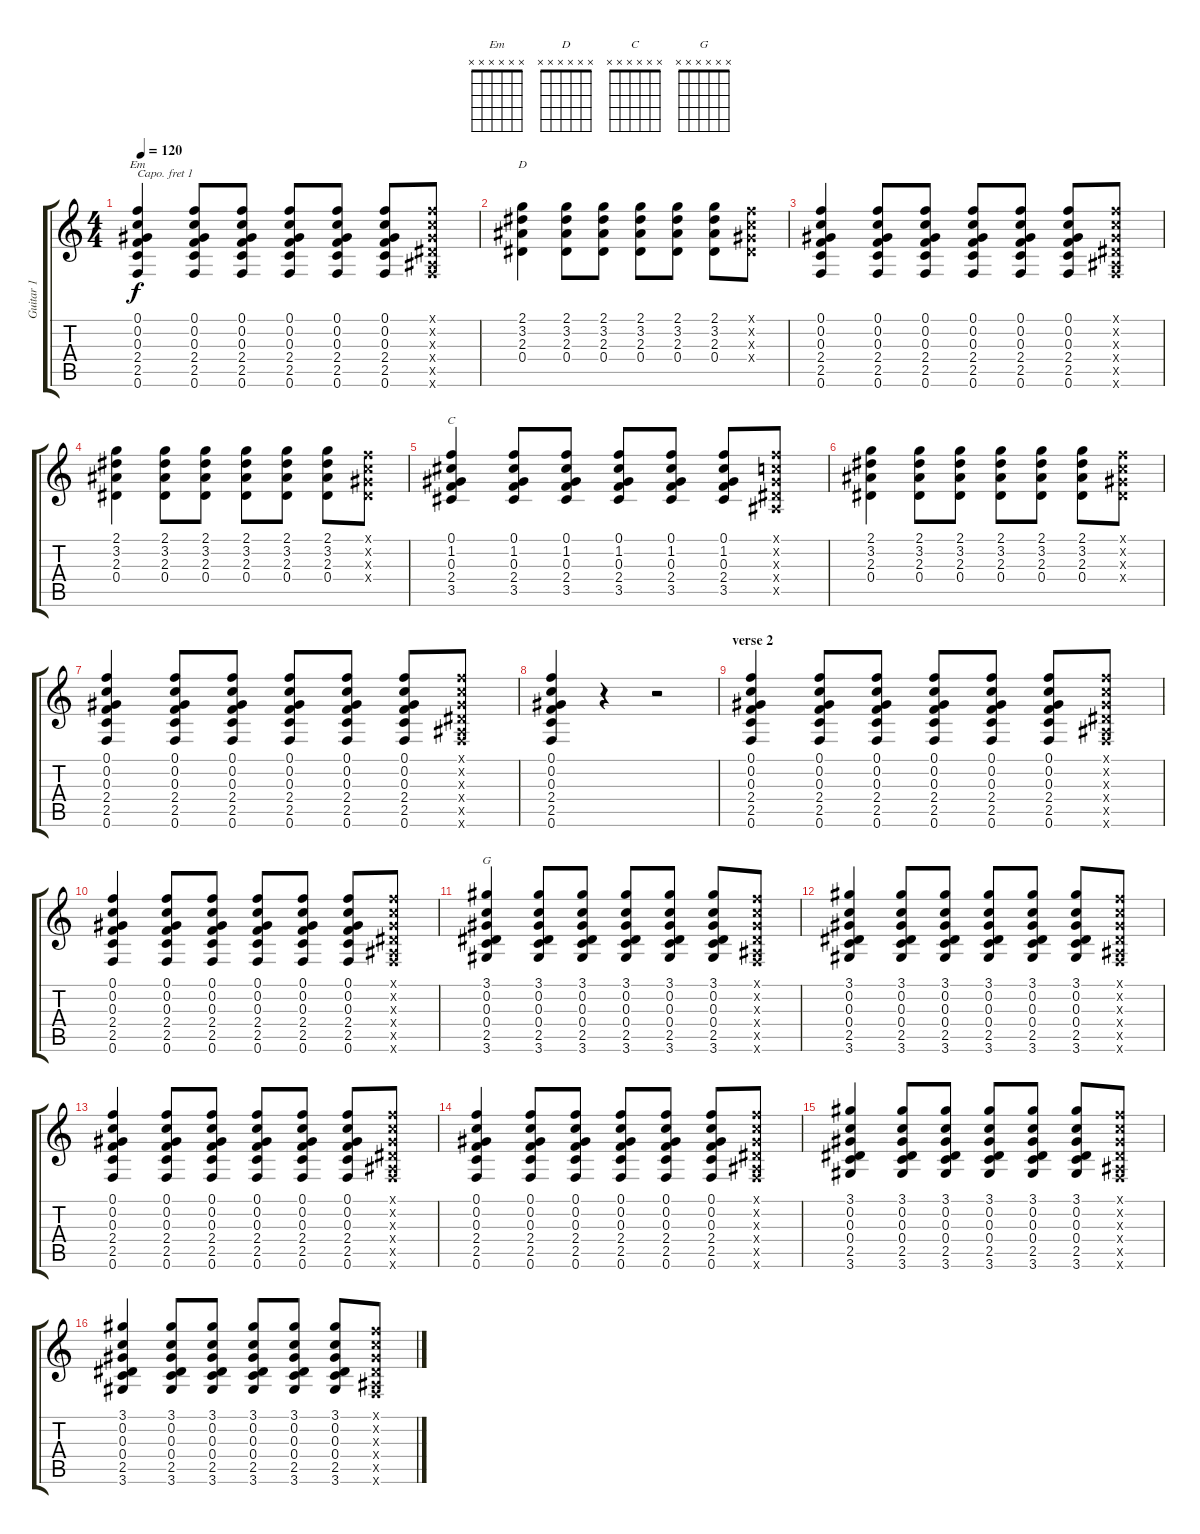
\track ("Guitar 1" "Guitar 1") {instrument distortionguitar}
\staff {score tabs}
\capo 1
\tuning (E4 B3 G3 D3 A2 E2) {hide}
\chord ("Em" x x x x x x) {firstfret 0}
\chord ("D" x x x x x x) {firstfret 0}
\chord ("C" x x x x x x) {firstfret 0}
\chord ("G" x x x x x x) {firstfret 0}
\ts (4 4)
\tempo 120
\clef g2
\ks c
(0.1 0.2 0.3 2.4 2.5 0.6).4{ch "Em" dy f} (0.1 0.2 0.3 2.4 2.5 0.6).8 (0.1 0.2 0.3 2.4 2.5 0.6).8 (0.1 0.2 0.3 2.4 2.5 0.6).8 (0.1 0.2 0.3 2.4 2.5 0.6).8 (0.1 0.2 0.3 2.4 2.5 0.6).8 (0.1{x} 0.2{x} 0.3{x} 0.4{x} 0.5{x} 0.6{x}).8 |
(2.1 3.2 2.3 0.4).4{ch "D"} (2.1 3.2 2.3 0.4).8 (2.1 3.2 2.3 0.4).8 (2.1 3.2 2.3 0.4).8 (2.1 3.2 2.3 0.4).8 (2.1 3.2 2.3 0.4).8 (0.1{x} 0.2{x} 0.3{x} 0.4{x}).8 |
(0.1 0.2 0.3 2.4 2.5 0.6).4 (0.1 0.2 0.3 2.4 2.5 0.6).8 (0.1 0.2 0.3 2.4 2.5 0.6).8 (0.1 0.2 0.3 2.4 2.5 0.6).8 (0.1 0.2 0.3 2.4 2.5 0.6).8 (0.1 0.2 0.3 2.4 2.5 0.6).8 (0.1{x} 0.2{x} 0.3{x} 0.4{x} 0.5{x} 0.6{x}).8 |
(2.1 3.2 2.3 0.4).4 (2.1 3.2 2.3 0.4).8 (2.1 3.2 2.3 0.4).8 (2.1 3.2 2.3 0.4).8 (2.1 3.2 2.3 0.4).8 (2.1 3.2 2.3 0.4).8 (0.1{x} 0.2{x} 0.3{x} 0.4{x}).8 |
(0.1 1.2 0.3 2.4 3.5).4{ch "C"} (0.1 1.2 0.3 2.4 3.5).8 (0.1 1.2 0.3 2.4 3.5).8 (0.1 1.2 0.3 2.4 3.5).8 (0.1 1.2 0.3 2.4 3.5).8 (0.1 1.2 0.3 2.4 3.5).8 (0.1{x} 0.2{x} 0.3{x} 0.4{x} 0.5{x}).8 |
(2.1 3.2 2.3 0.4).4 (2.1 3.2 2.3 0.4).8 (2.1 3.2 2.3 0.4).8 (2.1 3.2 2.3 0.4).8 (2.1 3.2 2.3 0.4).8 (2.1 3.2 2.3 0.4).8 (0.1{x} 0.2{x} 0.3{x} 0.4{x}).8 |
(0.1 0.2 0.3 2.4 2.5 0.6).4 (0.1 0.2 0.3 2.4 2.5 0.6).8 (0.1 0.2 0.3 2.4 2.5 0.6).8 (0.1 0.2 0.3 2.4 2.5 0.6).8 (0.1 0.2 0.3 2.4 2.5 0.6).8 (0.1 0.2 0.3 2.4 2.5 0.6).8 (0.1{x} 0.2{x} 0.3{x} 0.4{x} 0.5{x} 0.6{x}).8 |
(0.1 0.2 0.3 2.4 2.5 0.6).4 r.4 r.2 |
\section ("" "verse 2")
(0.1 0.2 0.3 2.4 2.5 0.6).4 (0.1 0.2 0.3 2.4 2.5 0.6).8 (0.1 0.2 0.3 2.4 2.5 0.6).8 (0.1 0.2 0.3 2.4 2.5 0.6).8 (0.1 0.2 0.3 2.4 2.5 0.6).8 (0.1 0.2 0.3 2.4 2.5 0.6).8 (0.1{x} 0.2{x} 0.3{x} 0.4{x} 0.5{x} 0.6{x}).8 |
(0.1 0.2 0.3 2.4 2.5 0.6).4 (0.1 0.2 0.3 2.4 2.5 0.6).8 (0.1 0.2 0.3 2.4 2.5 0.6).8 (0.1 0.2 0.3 2.4 2.5 0.6).8 (0.1 0.2 0.3 2.4 2.5 0.6).8 (0.1 0.2 0.3 2.4 2.5 0.6).8 (0.1{x} 0.2{x} 0.3{x} 0.4{x} 0.5{x} 0.6{x}).8 |
(3.1 0.2 0.3 0.4 2.5 3.6).4{ch "G"} (3.1 0.2 0.3 0.4 2.5 3.6).8 (3.1 0.2 0.3 0.4 2.5 3.6).8 (3.1 0.2 0.3 0.4 2.5 3.6).8 (3.1 0.2 0.3 0.4 2.5 3.6).8 (3.1 0.2 0.3 0.4 2.5 3.6).8 (0.1{x} 0.2{x} 0.3{x} 0.4{x} 0.5{x} 0.6{x}).8 |
(3.1 0.2 0.3 0.4 2.5 3.6).4 (3.1 0.2 0.3 0.4 2.5 3.6).8 (3.1 0.2 0.3 0.4 2.5 3.6).8 (3.1 0.2 0.3 0.4 2.5 3.6).8 (3.1 0.2 0.3 0.4 2.5 3.6).8 (3.1 0.2 0.3 0.4 2.5 3.6).8 (0.1{x} 0.2{x} 0.3{x} 0.4{x} 0.5{x} 0.6{x}).8 |
(0.1 0.2 0.3 2.4 2.5 0.6).4 (0.1 0.2 0.3 2.4 2.5 0.6).8 (0.1 0.2 0.3 2.4 2.5 0.6).8 (0.1 0.2 0.3 2.4 2.5 0.6).8 (0.1 0.2 0.3 2.4 2.5 0.6).8 (0.1 0.2 0.3 2.4 2.5 0.6).8 (0.1{x} 0.2{x} 0.3{x} 0.4{x} 0.5{x} 0.6{x}).8 |
(0.1 0.2 0.3 2.4 2.5 0.6).4 (0.1 0.2 0.3 2.4 2.5 0.6).8 (0.1 0.2 0.3 2.4 2.5 0.6).8 (0.1 0.2 0.3 2.4 2.5 0.6).8 (0.1 0.2 0.3 2.4 2.5 0.6).8 (0.1 0.2 0.3 2.4 2.5 0.6).8 (0.1{x} 0.2{x} 0.3{x} 0.4{x} 0.5{x} 0.6{x}).8 |
(3.1 0.2 0.3 0.4 2.5 3.6).4 (3.1 0.2 0.3 0.4 2.5 3.6).8 (3.1 0.2 0.3 0.4 2.5 3.6).8 (3.1 0.2 0.3 0.4 2.5 3.6).8 (3.1 0.2 0.3 0.4 2.5 3.6).8 (3.1 0.2 0.3 0.4 2.5 3.6).8 (0.1{x} 0.2{x} 0.3{x} 0.4{x} 0.5{x} 0.6{x}).8 |
(3.1 0.2 0.3 0.4 2.5 3.6).4 (3.1 0.2 0.3 0.4 2.5 3.6).8 (3.1 0.2 0.3 0.4 2.5 3.6).8 (3.1 0.2 0.3 0.4 2.5 3.6).8 (3.1 0.2 0.3 0.4 2.5 3.6).8 (3.1 0.2 0.3 0.4 2.5 3.6).8 (0.1{x} 0.2{x} 0.3{x} 0.4{x} 0.5{x} 0.6{x}).8
